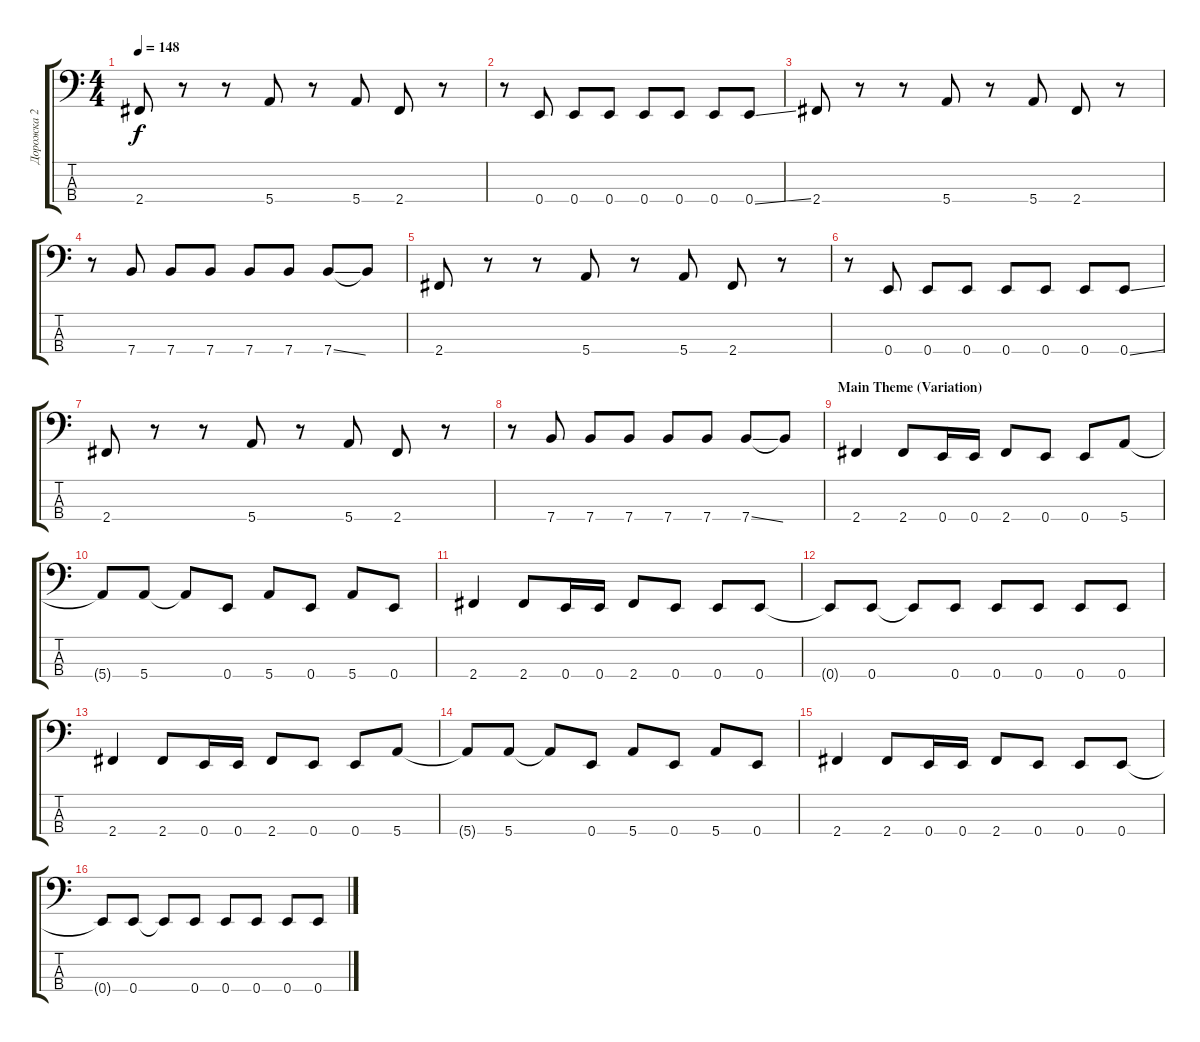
\track ("Дорожка 2" "Дорожка 2") {instrument electricbassfinger}
\staff {score tabs}
\tuning (G2 D2 A1 E1) {hide}
\ts (4 4)
\tempo 148
\clef f4
\ks c
2.4.8{dy f} r.8 r.8 5.4.8 r.8 5.4.8 2.4.8 r.8 |
r.8 0.4.8 0.4.8 0.4.8 0.4.8 0.4.8 0.4.8 0.4{ss}.8 |
2.4.8 r.8 r.8 5.4.8 r.8 5.4.8 2.4.8 r.8 |
r.8 7.4.8 7.4.8 7.4.8 7.4.8 7.4.8 7.4{ss}.8 7.4{t}.8 |
2.4.8 r.8 r.8 5.4.8 r.8 5.4.8 2.4.8 r.8 |
r.8 0.4.8 0.4.8 0.4.8 0.4.8 0.4.8 0.4.8 0.4{ss}.8 |
2.4.8 r.8 r.8 5.4.8 r.8 5.4.8 2.4.8 r.8 |
r.8 7.4.8 7.4.8 7.4.8 7.4.8 7.4.8 7.4{ss}.8 7.4{t}.8 |
\section ("" "Main Theme (Variation)")
2.4.4 2.4.8 0.4.16 0.4.16 2.4.8 0.4.8 0.4.8 5.4.8 |
5.4{t}.8 5.4.8 5.4{t}.8 0.4.8 5.4.8 0.4.8 5.4.8 0.4.8 |
2.4.4 2.4.8 0.4.16 0.4.16 2.4.8 0.4.8 0.4.8 0.4.8 |
0.4{t}.8 0.4.8 0.4{t}.8 0.4.8 0.4.8 0.4.8 0.4.8 0.4.8 |
2.4.4 2.4.8 0.4.16 0.4.16 2.4.8 0.4.8 0.4.8 5.4.8 |
5.4{t}.8 5.4.8 5.4{t}.8 0.4.8 5.4.8 0.4.8 5.4.8 0.4.8 |
2.4.4 2.4.8 0.4.16 0.4.16 2.4.8 0.4.8 0.4.8 0.4.8 |
0.4{t}.8 0.4.8 0.4{t}.8 0.4.8 0.4.8 0.4.8 0.4.8 0.4.8
